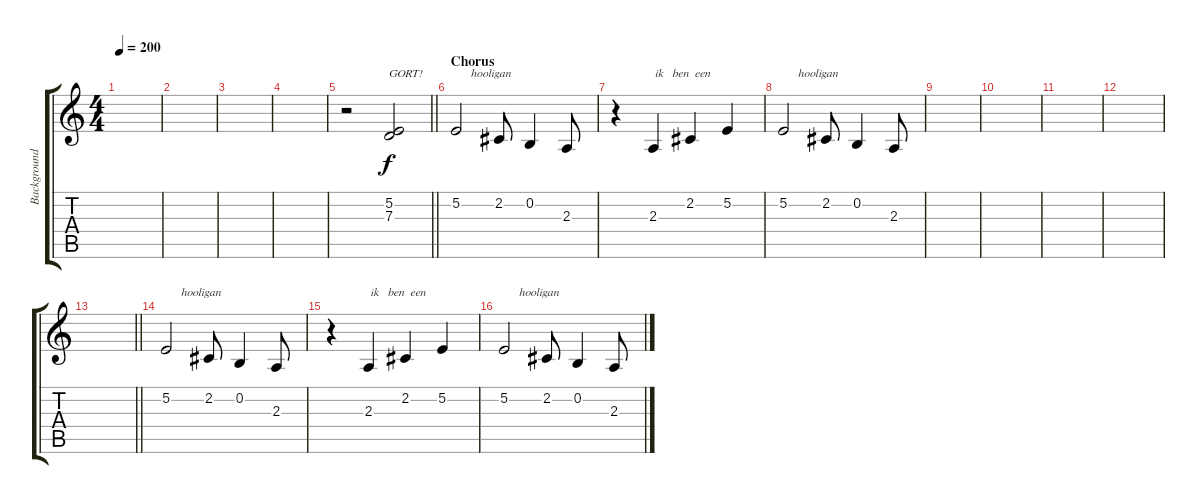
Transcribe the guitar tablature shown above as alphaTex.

\track ("Background vocals" "Background") {instrument tremolostrings}
\staff {score tabs}
\tuning (E4 B3 G3 D3 A2 E2) {hide}
\ts (4 4)
\tempo 200
\clef g2
\ks c
|
|
|
|
\barLineRight lightlight
r.2 (5.2 7.3).2{txt "GORT!"} |
\section ("" "Chorus")
5.2.2{txt "     hooligan"} 2.2.8 0.2.4 2.3.8 |
r.4{txt "             ik   ben  een"} 2.3.4 2.2.4 5.2.4 |
5.2.2{txt "     hooligan"} 2.2.8 0.2.4 2.3.8 |
|
|
|
|
\barLineRight lightlight
|
5.2.2{txt "     hooligan"} 2.2.8 0.2.4 2.3.8 |
r.4{txt "             ik   ben  een"} 2.3.4 2.2.4 5.2.4 |
5.2.2{txt "     hooligan"} 2.2.8 0.2.4 2.3.8
